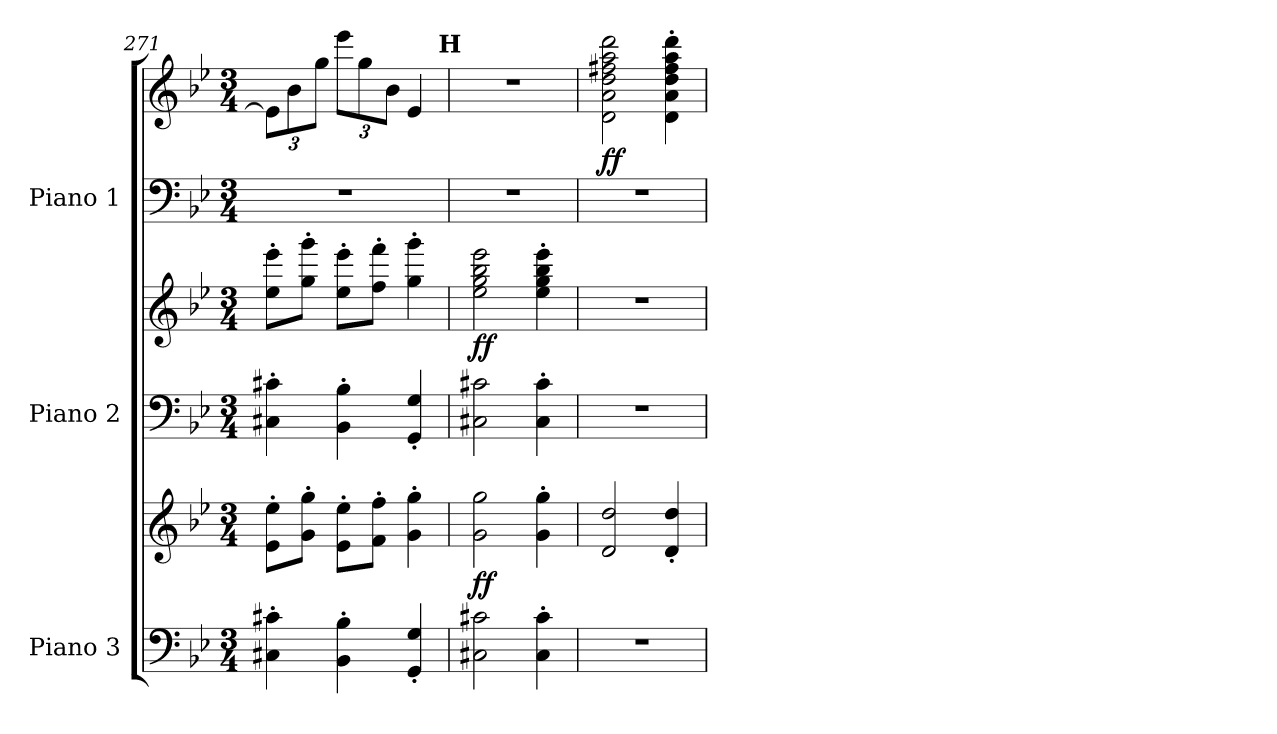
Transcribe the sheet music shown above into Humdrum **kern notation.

**kern	**kern	**dynam	**kern	**kern	**dynam	**kern	**kern	**dynam
*part3	*part3	*part3	*part2	*part2	*part2	*part1	*part1	*part1
*staff6	*staff5	*staff5/6	*staff4	*staff3	*staff3/4	*staff2	*staff1	*staff1/2
*I"Piano 3	*	*	*I"Piano 2	*	*	*I"Piano 1	*	*
*I'Pno. 3	*	*	*I'Pno. 2	*	*	*I'Pno. 1	*	*
*clefF4	*clefG2	*	*clefF4	*clefG2	*	*clefF4	*clefG2	*
*k[b-e-]	*k[b-e-]	*	*k[b-e-]	*k[b-e-]	*	*k[b-e-]	*k[b-e-]	*
*M3/4	*M3/4	*	*M3/4	*M3/4	*	*M3/4	*M3/4	*
*	*	*	*	*	*	*	*Xbrackettup	*
=271	=271	=271	=271	=271	=271	=271	=271	=271
4C#X\' 4c#X\'	8e-\' 8ee-\'L	.	4C#X\' 4c#X\'	8ee-\' 8eee-\'L	.	2.r	12e-\L]	.
.	.	.	.	.	.	.	12b-\	.
.	8g\' 8gg\'J	.	.	8gg\' 8ggg\'J	.	.	.	.
.	.	.	.	.	.	.	12gg\J	.
4BB-\' 4B-\'	8e-\' 8ee-\'L	.	4BB-\' 4B-\'	8ee-\' 8eee-\'L	.	.	12eee-\L	.
.	.	.	.	.	.	.	12gg\	.
.	8f\' 8ff\'J	.	.	8ff\' 8fff\'J	.	.	.	.
.	.	.	.	.	.	.	12b-\J	.
4GG/' 4G/'	4g\' 4gg\'	.	4GG/' 4G/'	4gg\' 4ggg\'	.	.	4e-/	.
!!LO:REH:place=s1:a:B:enc=none:fs=14:t=H
=272	=272	=272	=272	=272	=272	=272	=272	=272
!	!	!LO:DY:b	!	!	!LO:DY:b	!	!	!
2C#X\ 2c#X\	2g\ 2gg\	ff	2C#X\ 2c#X\	2ee-\ 2gg\ 2bb-\ 2eee-\	ff	2.r	2.r	.
4C#\' 4c#\'	4g\' 4gg\'	.	4C#\' 4c#\'	4ee-\' 4gg\' 4bb-\' 4eee-\'	.	.	.	.
!!LO:LB:g=z
=273	=273	=273	=273	=273	=273	=273	=273	=273
!	!	!	!	!	!	!	!	!LO:DY:b
2.r	2d/ 2dd/	.	2.r	2.r	.	2.r	2d\ 2a\ 2dd\ 2ff#X\ 2aa\ 2ddd\	ff
.	4d/' 4dd/'	.	.	.	.	.	4d\' 4a\' 4dd\' 4ff#\' 4aa\' 4ddd\'	.
=	=	=	=	=	=	=	=	=
*-	*-	*-	*-	*-	*-	*-	*-	*-
